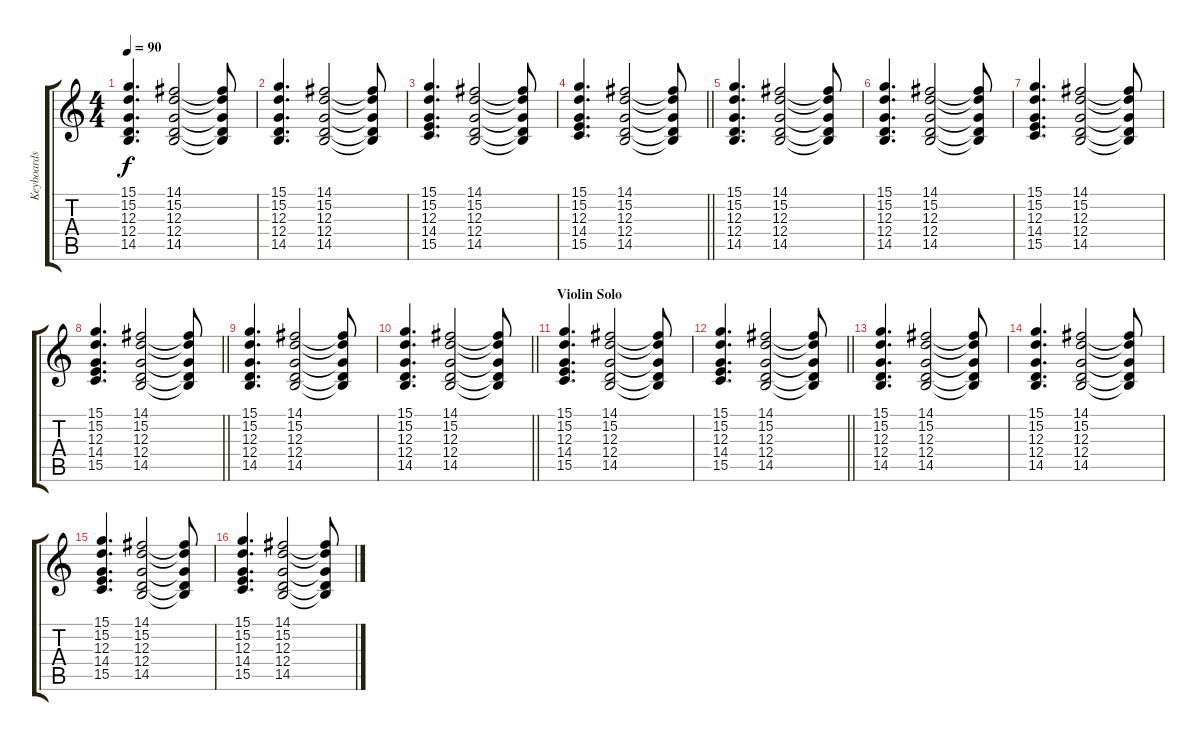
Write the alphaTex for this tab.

\track ("Keyboards 2" "Keyboards ") {instrument stringensemble2}
\staff {score tabs}
\tuning (E4 B3 G3 D3 A2 E2) {hide}
\ts (4 4)
\tempo 90
\clef g2
\ks c
(15.1 15.2 12.3 12.4 14.5).4{d dy f} (14.1 15.2 12.3 12.4 14.5).2 (14.1{t} 15.2{t} 12.3{t} 12.4{t} 14.5{t}).8 |
(15.1 15.2 12.3 12.4 14.5).4{d} (14.1 15.2 12.3 12.4 14.5).2 (14.1{t} 15.2{t} 12.3{t} 12.4{t} 14.5{t}).8 |
(15.1 15.2 12.3 14.4 15.5).4{d} (14.1 15.2 12.3 12.4 14.5).2 (14.1{t} 15.2{t} 12.3{t} 12.4{t} 14.5{t}).8 |
\barLineRight lightlight
(15.1 15.2 12.3 14.4 15.5).4{d} (14.1 15.2 12.3 12.4 14.5).2 (14.1{t} 15.2{t} 12.3{t} 12.4{t} 14.5{t}).8 |
(15.1 15.2 12.3 12.4 14.5).4{d} (14.1 15.2 12.3 12.4 14.5).2 (14.1{t} 15.2{t} 12.3{t} 12.4{t} 14.5{t}).8 |
(15.1 15.2 12.3 12.4 14.5).4{d} (14.1 15.2 12.3 12.4 14.5).2 (14.1{t} 15.2{t} 12.3{t} 12.4{t} 14.5{t}).8 |
(15.1 15.2 12.3 14.4 15.5).4{d} (14.1 15.2 12.3 12.4 14.5).2 (14.1{t} 15.2{t} 12.3{t} 12.4{t} 14.5{t}).8 |
\barLineRight lightlight
(15.1 15.2 12.3 14.4 15.5).4{d} (14.1 15.2 12.3 12.4 14.5).2 (14.1{t} 15.2{t} 12.3{t} 12.4{t} 14.5{t}).8 |
(15.1 15.2 12.3 12.4 14.5).4{d} (14.1 15.2 12.3 12.4 14.5).2 (14.1{t} 15.2{t} 12.3{t} 12.4{t} 14.5{t}).8 |
\barLineRight lightlight
(15.1 15.2 12.3 12.4 14.5).4{d} (14.1 15.2 12.3 12.4 14.5).2 (14.1{t} 15.2{t} 12.3{t} 12.4{t} 14.5{t}).8 |
\section ("" "Violin Solo")
(15.1 15.2 12.3 14.4 15.5).4{d} (14.1 15.2 12.3 12.4 14.5).2 (14.1{t} 15.2{t} 12.3{t} 12.4{t} 14.5{t}).8 |
\barLineRight lightlight
(15.1 15.2 12.3 14.4 15.5).4{d} (14.1 15.2 12.3 12.4 14.5).2 (14.1{t} 15.2{t} 12.3{t} 12.4{t} 14.5{t}).8 |
(15.1 15.2 12.3 12.4 14.5).4{d} (14.1 15.2 12.3 12.4 14.5).2 (14.1{t} 15.2{t} 12.3{t} 12.4{t} 14.5{t}).8 |
(15.1 15.2 12.3 12.4 14.5).4{d} (14.1 15.2 12.3 12.4 14.5).2 (14.1{t} 15.2{t} 12.3{t} 12.4{t} 14.5{t}).8 |
(15.1 15.2 12.3 14.4 15.5).4{d} (14.1 15.2 12.3 12.4 14.5).2 (14.1{t} 15.2{t} 12.3{t} 12.4{t} 14.5{t}).8 |
(15.1 15.2 12.3 14.4 15.5).4{d} (14.1 15.2 12.3 12.4 14.5).2 (14.1{t} 15.2{t} 12.3{t} 12.4{t} 14.5{t}).8
